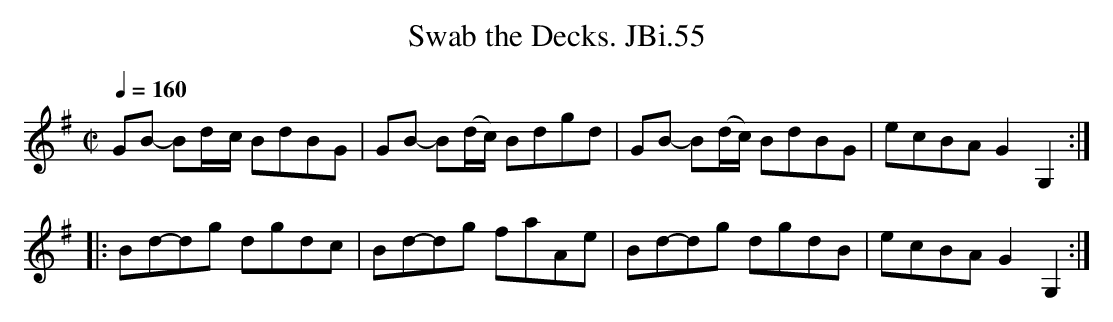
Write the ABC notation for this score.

X:1
T:Swab the Decks. JBi.55
M:C|
L:1/8
Q:1/4=160
K:G
GB- Bd/-c/ BdBG|GB- B(d/c/) Bdgd|GB- B(d/c/) BdBG|ecBAG2G,2:|
|:Bd-dg dgdc|Bd-dg faAe|Bd-dg dgdB|ecBAG2G,2:|
